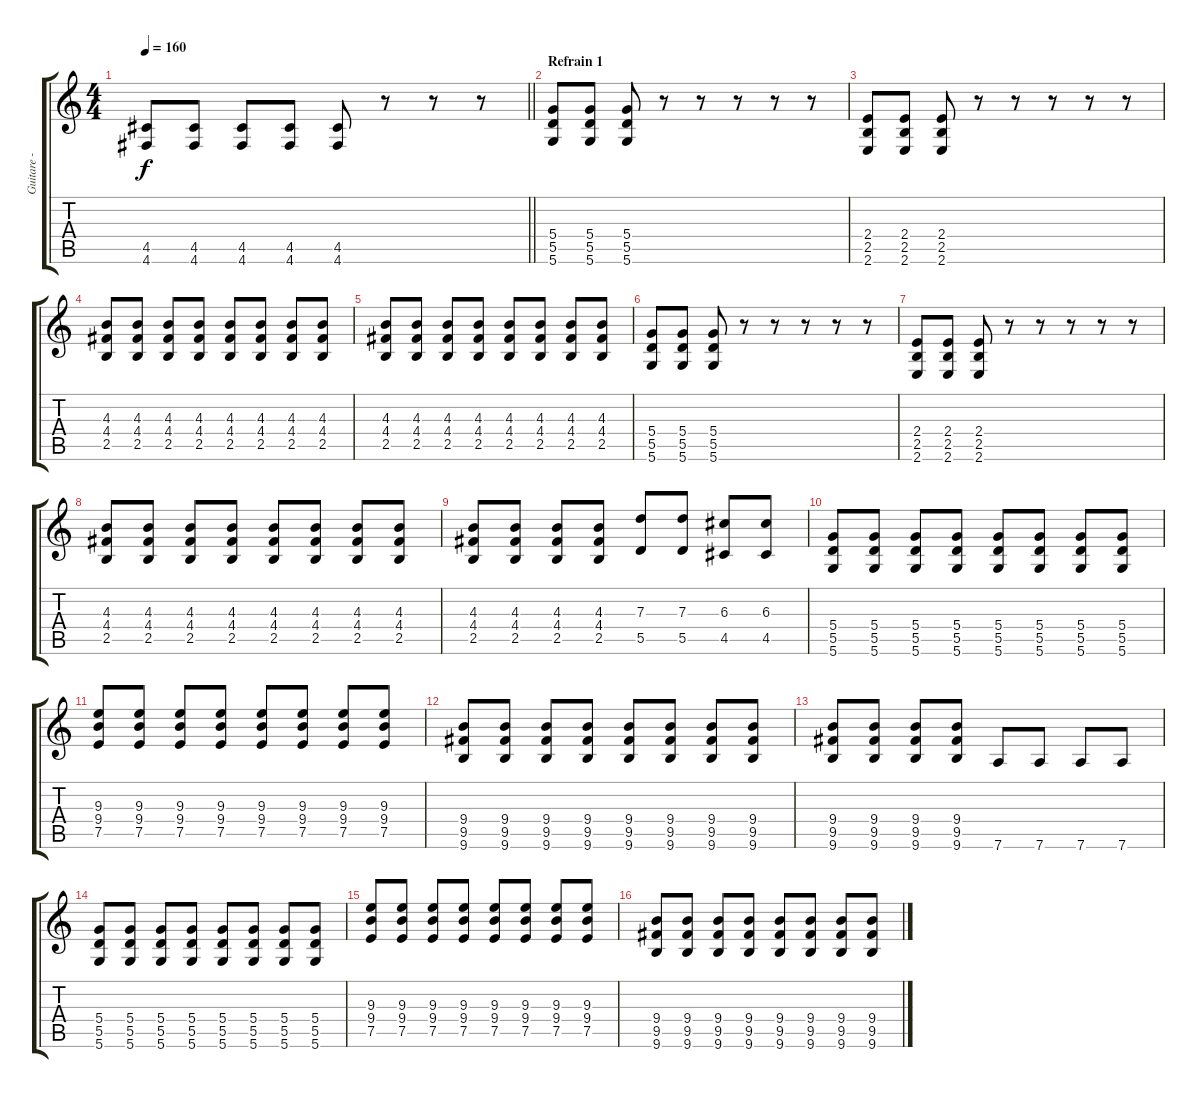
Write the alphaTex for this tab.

\track ("Guitare - Jussi" "Guitare - ") {instrument overdrivenguitar}
\staff {score tabs}
\tuning (E4 B3 G3 D3 A2 D2) {hide}
\ts (4 4)
\tempo 160
\clef g2
\barLineRight lightlight
\ks c
(4.5 4.6).8{dy f} (4.5 4.6).8 (4.5 4.6).8 (4.5 4.6).8 (4.5 4.6).8 r.8 r.8 r.8 |
\section ("" "Refrain 1")
(5.4 5.5 5.6).8 (5.4 5.5 5.6).8 (5.4 5.5 5.6).8 r.8 r.8 r.8 r.8 r.8 |
(2.4 2.5 2.6).8 (2.4 2.5 2.6).8 (2.4 2.5 2.6).8 r.8 r.8 r.8 r.8 r.8 |
(4.3 4.4 2.5).8 (4.3 4.4 2.5).8 (4.3 4.4 2.5).8 (4.3 4.4 2.5).8 (4.3 4.4 2.5).8 (4.3 4.4 2.5).8 (4.3 4.4 2.5).8 (4.3 4.4 2.5).8 |
(4.3 4.4 2.5).8 (4.3 4.4 2.5).8 (4.3 4.4 2.5).8 (4.3 4.4 2.5).8 (4.3 4.4 2.5).8 (4.3 4.4 2.5).8 (4.3 4.4 2.5).8 (4.3 4.4 2.5).8 |
(5.4 5.5 5.6).8 (5.4 5.5 5.6).8 (5.4 5.5 5.6).8 r.8 r.8 r.8 r.8 r.8 |
(2.4 2.5 2.6).8 (2.4 2.5 2.6).8 (2.4 2.5 2.6).8 r.8 r.8 r.8 r.8 r.8 |
(4.3 4.4 2.5).8 (4.3 4.4 2.5).8 (4.3 4.4 2.5).8 (4.3 4.4 2.5).8 (4.3 4.4 2.5).8 (4.3 4.4 2.5).8 (4.3 4.4 2.5).8 (4.3 4.4 2.5).8 |
(4.3 4.4 2.5).8 (4.3 4.4 2.5).8 (4.3 4.4 2.5).8 (4.3 4.4 2.5).8 (7.3 5.5).8 (7.3 5.5).8 (6.3 4.5).8 (6.3 4.5).8 |
(5.4 5.5 5.6).8 (5.4 5.5 5.6).8 (5.4 5.5 5.6).8 (5.4 5.5 5.6).8 (5.4 5.5 5.6).8 (5.4 5.5 5.6).8 (5.4 5.5 5.6).8 (5.4 5.5 5.6).8 |
(9.3 9.4 7.5).8 (9.3 9.4 7.5).8 (9.3 9.4 7.5).8 (9.3 9.4 7.5).8 (9.3 9.4 7.5).8 (9.3 9.4 7.5).8 (9.3 9.4 7.5).8 (9.3 9.4 7.5).8 |
(9.4 9.5 9.6).8 (9.4 9.5 9.6).8 (9.4 9.5 9.6).8 (9.4 9.5 9.6).8 (9.4 9.5 9.6).8 (9.4 9.5 9.6).8 (9.4 9.5 9.6).8 (9.4 9.5 9.6).8 |
(9.4 9.5 9.6).8 (9.4 9.5 9.6).8 (9.4 9.5 9.6).8 (9.4 9.5 9.6).8 7.6.8 7.6.8 7.6.8 7.6.8 |
(5.4 5.5 5.6).8 (5.4 5.5 5.6).8 (5.4 5.5 5.6).8 (5.4 5.5 5.6).8 (5.4 5.5 5.6).8 (5.4 5.5 5.6).8 (5.4 5.5 5.6).8 (5.4 5.5 5.6).8 |
(9.3 9.4 7.5).8 (9.3 9.4 7.5).8 (9.3 9.4 7.5).8 (9.3 9.4 7.5).8 (9.3 9.4 7.5).8 (9.3 9.4 7.5).8 (9.3 9.4 7.5).8 (9.3 9.4 7.5).8 |
(9.4 9.5 9.6).8 (9.4 9.5 9.6).8 (9.4 9.5 9.6).8 (9.4 9.5 9.6).8 (9.4 9.5 9.6).8 (9.4 9.5 9.6).8 (9.4 9.5 9.6).8 (9.4 9.5 9.6).8
